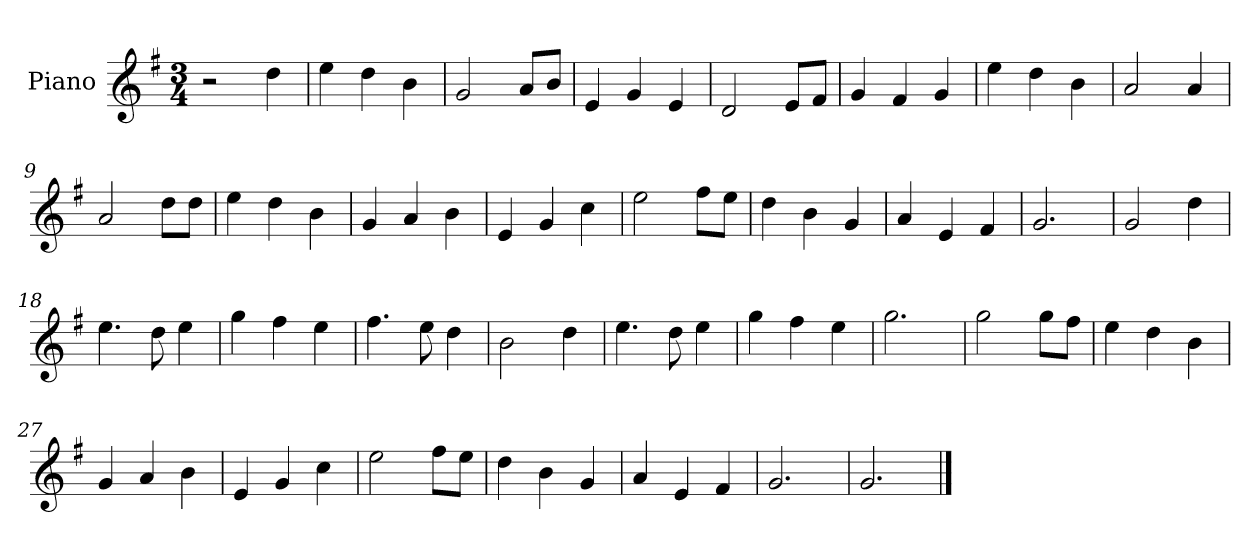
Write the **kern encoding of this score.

**kern
*part1
*staff1
*I"Piano
*I'Pno
*clefG2
*k[f#]
*M3/4
=1
2r
4dd\
=2
4ee\
4dd\
4b\
=3
2g/
8a/L
8b/J
=4
4e/
4g/
4e/
=5
2d/
8e/L
8f#/J
=6
4g/
4f#/
4g/
=7
4ee\
4dd\
4b\
=8
2a/
4a/
=9
2a/
8dd\L
8dd\J
=10
4ee\
4dd\
4b\
=11
4g/
4a/
4b\
=12
4e/
4g/
4cc\
=13
2ee\
8ff#\L
8ee\J
=14
4dd\
4b\
4g/
=15
4a/
4e/
4f#/
=16
2.g/
=17
2g/
4dd\
=18
4.ee\
8dd\
4ee\
=19
4gg\
4ff#\
4ee\
=20
4.ff#\
8ee\
4dd\
=21
2b\
4dd\
=22
4.ee\
8dd\
4ee\
=23
4gg\
4ff#\
4ee\
=24
2.gg\
=25
2gg\
8gg\L
8ff#\J
=26
4ee\
4dd\
4b\
=27
4g/
4a/
4b\
=28
4e/
4g/
4cc\
=29
2ee\
8ff#\L
8ee\J
=30
4dd\
4b\
4g/
=31
4a/
4e/
4f#/
=32
2.g/
=33
2.g/
==
*-
